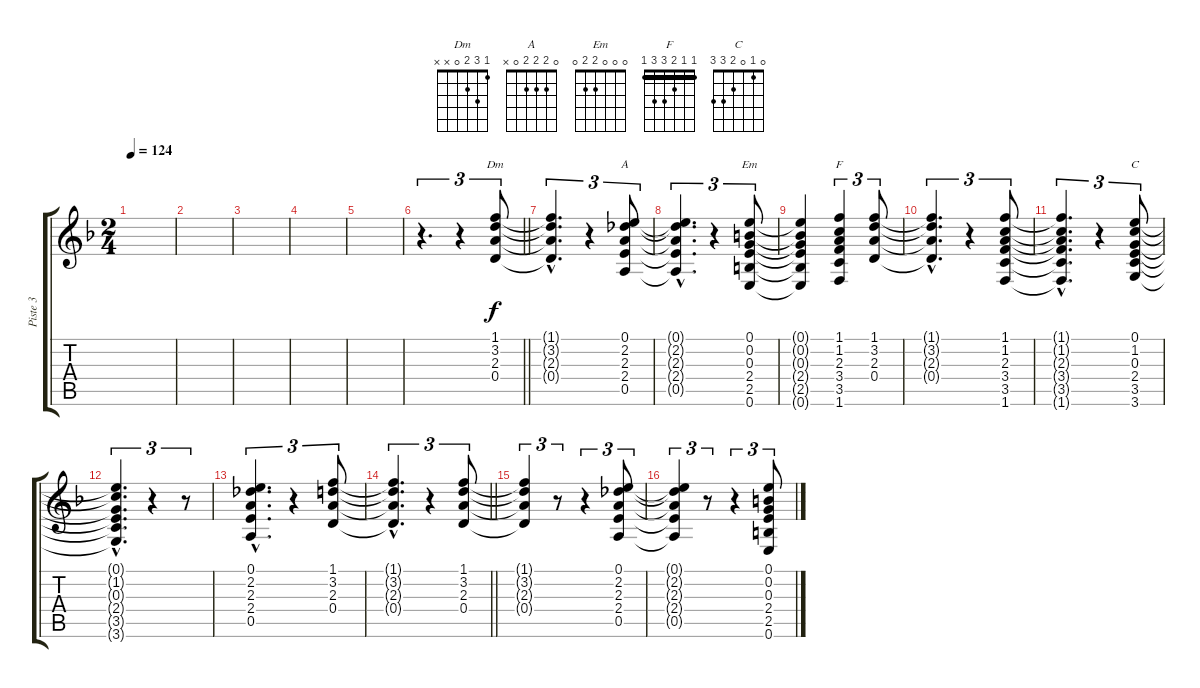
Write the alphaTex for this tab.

\track ("Piste 3" "Piste 3") {instrument electricguitarjazz}
\staff {score tabs}
\tuning (E4 B3 G3 D3 A2 E2) {hide}
\chord ("Dm" 1 3 2 0 x x)
\chord ("A" 0 2 2 2 0 x)
\chord ("Em" 0 0 0 2 2 0)
\chord ("F" 1 1 2 3 3 1) {barre 1}
\chord ("C" 0 1 0 2 3 3)
\ts (2 4)
\tempo 124
\clef g2
\ks dminor
|
|
|
|
|
\barLineRight lightlight
r.4{d tu (3 2) volume 8 instrument electricguitarjazz} r.4{tu (3 2)} (1.1 3.2 2.3 0.4).8{tu (3 2) ch "Dm"} |
(1.1{hac t} 3.2{hac t} 2.3{hac t} 0.4{hac t}).4{d tu (3 2)} r.4{tu (3 2)} (0.1 2.2 2.3 2.4 0.5).8{tu (3 2) ch "A"} |
(0.1{hac t} 2.2{hac t} 2.3{hac t} 2.4{hac t} 0.5{hac t}).4{d tu (3 2)} r.4{tu (3 2)} (0.1 0.2 0.3 2.4 2.5 0.6).8{tu (3 2) ch "Em"} |
(0.1{t} 0.2{t} 0.3{t} 2.4{t} 2.5{t} 0.6{t}).4 (1.1 1.2 2.3 3.4 3.5 1.6).4{tu (3 2) ch "F"} (1.1 3.2 2.3 0.4).8{tu (3 2)} |
(1.1{hac t} 3.2{hac t} 2.3{hac t} 0.4{hac t}).4{d tu (3 2)} r.4{tu (3 2)} (1.1 1.2 2.3 3.4 3.5 1.6).8{tu (3 2)} |
(1.1{hac t} 1.2{hac t} 2.3{hac t} 3.4{hac t} 3.5{hac t} 1.6{hac t}).4{d tu (3 2)} r.4{tu (3 2)} (0.1 1.2 0.3 2.4 3.5 3.6).8{tu (3 2) ch "C"} |
(0.1{hac t} 1.2{hac t} 0.3{hac t} 2.4{hac t} 3.5{hac t} 3.6{hac t}).4{d tu (3 2)} r.4{tu (3 2)} r.8{tu (3 2)} |
(0.1{hac} 2.2{hac} 2.3{hac} 2.4{hac} 0.5{hac}).4{d tu (3 2)} r.4{tu (3 2)} (1.1 3.2 2.3 0.4).8{tu (3 2)} |
\barLineRight lightlight
(1.1{hac t} 3.2{hac t} 2.3{hac t} 0.4{hac t}).4{d tu (3 2)} r.4{tu (3 2)} (1.1 3.2 2.3 0.4).8{tu (3 2)} |
(1.1{t} 3.2{t} 2.3{t} 0.4{t}).4{tu (3 2)} r.8{tu (3 2)} r.4{tu (3 2)} (0.1 2.2 2.3 2.4 0.5).8{tu (3 2)} |
(0.1{t} 2.2{t} 2.3{t} 2.4{t} 0.5{t}).4{tu (3 2)} r.8{tu (3 2)} r.4{tu (3 2)} (0.1 0.2 0.3 2.4 2.5 0.6).8{tu (3 2)}
